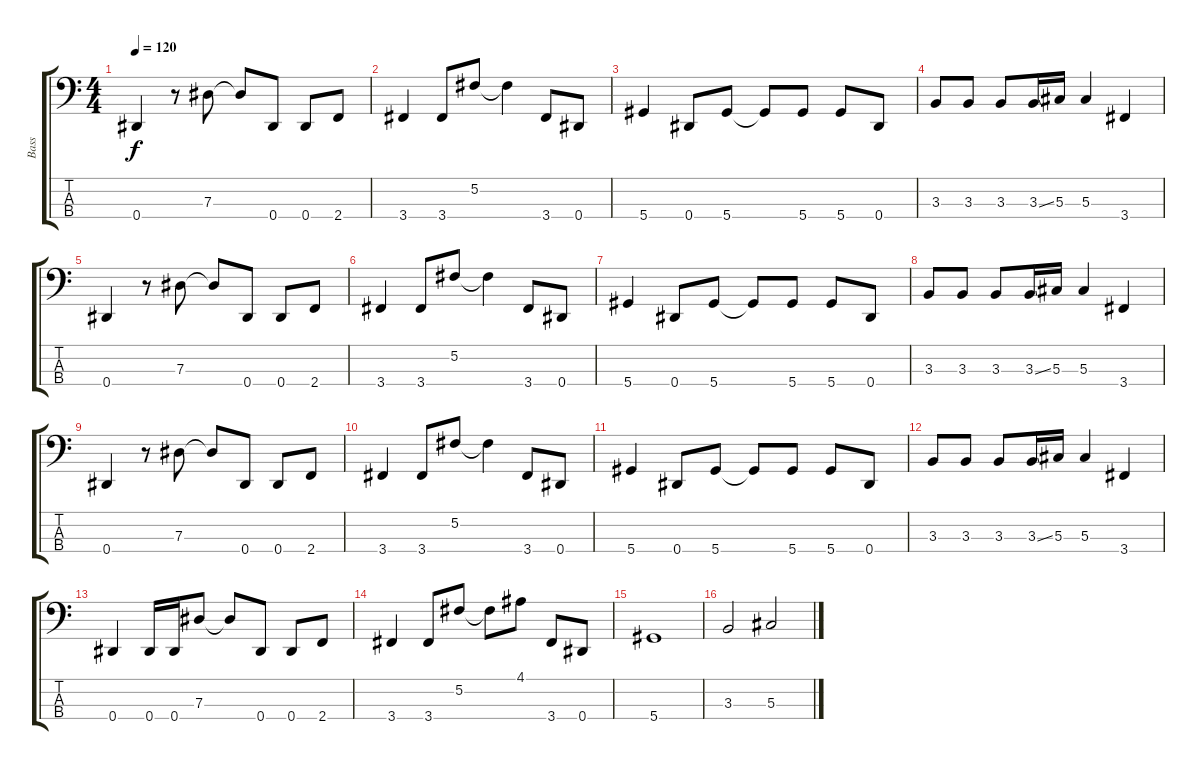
\track ("Bass" "Bass") {instrument electricbassfinger}
\staff {score tabs}
\tuning (Gb2 Db2 Ab1 Eb1) {hide}
\ts (4 4)
\tempo 120
\clef f4
\ks c
0.4.4{dy f} r.8 7.3.8 7.3{t}.8 0.4.8 0.4.8 2.4.8 |
3.4.4 3.4.8 5.2.8 5.2{t}.4 3.4.8 0.4.8 |
5.4.4 0.4.8 5.4.8 5.4{t}.8 5.4.8 5.4.8 0.4.8 |
3.3.8 3.3.8 3.3.8 3.3{ss}.16 5.3.16 5.3.4 3.4.4 |
0.4.4 r.8 7.3.8 7.3{t}.8 0.4.8 0.4.8 2.4.8 |
3.4.4 3.4.8 5.2.8 5.2{t}.4 3.4.8 0.4.8 |
5.4.4 0.4.8 5.4.8 5.4{t}.8 5.4.8 5.4.8 0.4.8 |
3.3.8 3.3.8 3.3.8 3.3{ss}.16 5.3.16 5.3.4 3.4.4 |
0.4.4 r.8 7.3.8 7.3{t}.8 0.4.8 0.4.8 2.4.8 |
3.4.4 3.4.8 5.2.8 5.2{t}.4 3.4.8 0.4.8 |
5.4.4 0.4.8 5.4.8 5.4{t}.8 5.4.8 5.4.8 0.4.8 |
3.3.8 3.3.8 3.3.8 3.3{ss}.16 5.3.16 5.3.4 3.4.4 |
0.4.4 0.4.16 0.4.16 7.3.8 7.3{t}.8 0.4.8 0.4.8 2.4.8 |
3.4.4 3.4.8 5.2.8 5.2{t}.8 4.1.8 3.4.8 0.4.8 |
5.4.1 |
3.3.2 5.3.2
